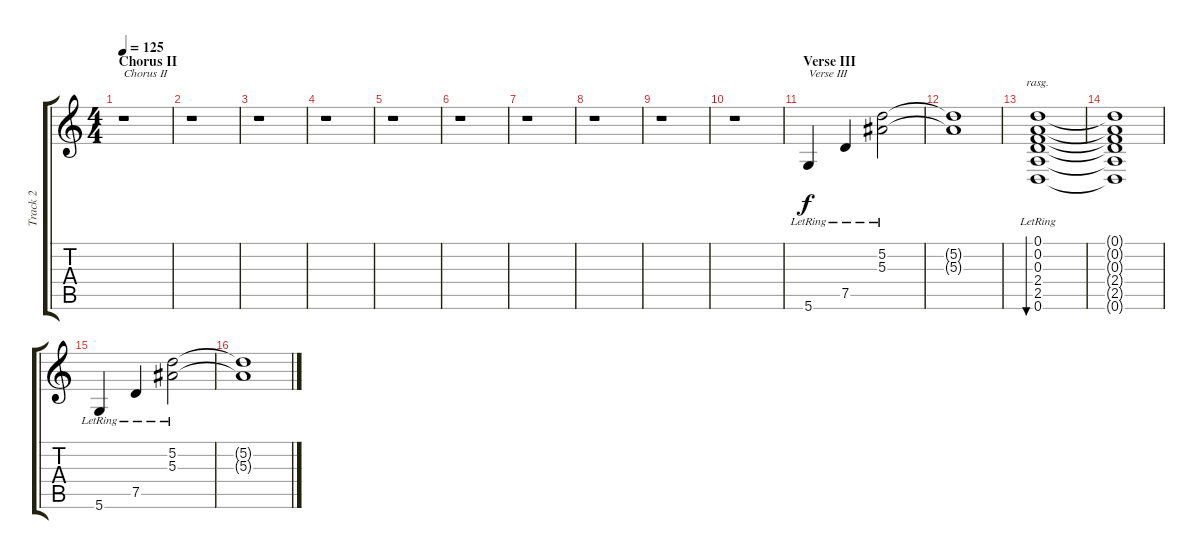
\track ("Track 2" "Track 2") {instrument electricguitarjazz}
\staff {score tabs}
\tuning (D4 A3 F3 C3 G2 D2) {hide}
\ts (4 4)
\section ("" "Chorus II")
\tempo 125
\clef g2
\ks c
r.1{txt "Chorus II" dy f} |
r.1 |
r.1 |
r.1 |
r.1 |
r.1 |
r.1 |
r.1 |
r.1 |
r.1 |
\section ("" "Verse III")
5.6{lr}.4{txt "Verse III"} 7.5{lr}.4 (5.2 5.3{lr}).2 |
(5.2{t} 5.3{t}).1 |
(0.1{lr} 0.2{lr} 0.3{lr} 2.4{lr} 2.5{lr} 0.6{lr}).1{bu 240 rasg ii} |
(0.1{t} 0.2{t} 0.3{t} 2.4{t} 2.5{t} 0.6{t}).1 |
5.6{lr}.4 7.5{lr}.4 (5.2 5.3{lr}).2 |
(5.2{t} 5.3{t}).1
